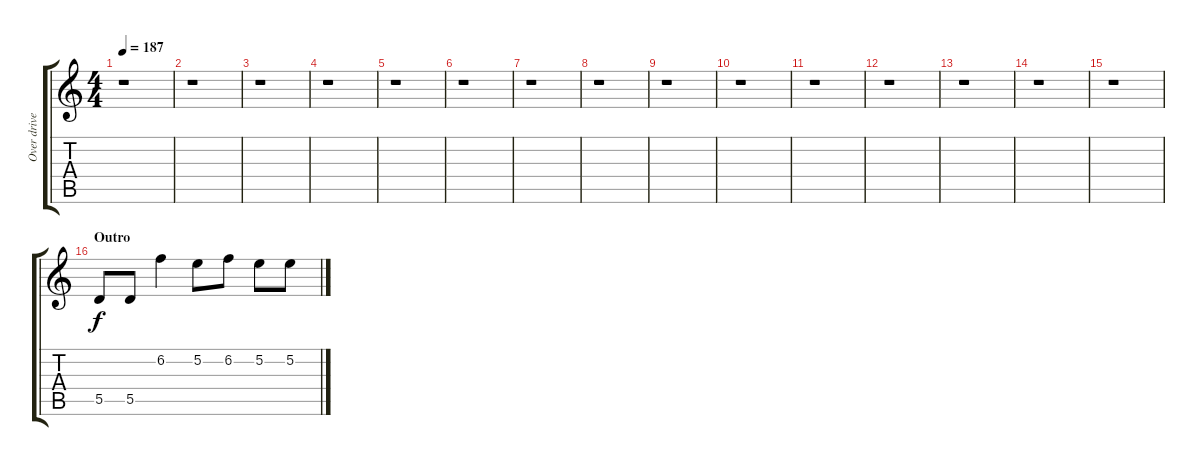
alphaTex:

\track ("Over drive" "Over drive") {instrument distortionguitar}
\staff {score tabs}
\tuning (E4 B3 G3 D3 A2 E2) {hide}
\ts (4 4)
\tempo 187
\clef g2
\ks c
r.1{dy f} |
r.1 |
r.1 |
r.1 |
r.1 |
r.1 |
r.1 |
r.1 |
r.1 |
r.1 |
r.1 |
r.1 |
r.1 |
r.1 |
r.1 |
\section ("" "Outro")
5.5.8 5.5.8 6.2.4 5.2.8 6.2.8 5.2.8 5.2.8
